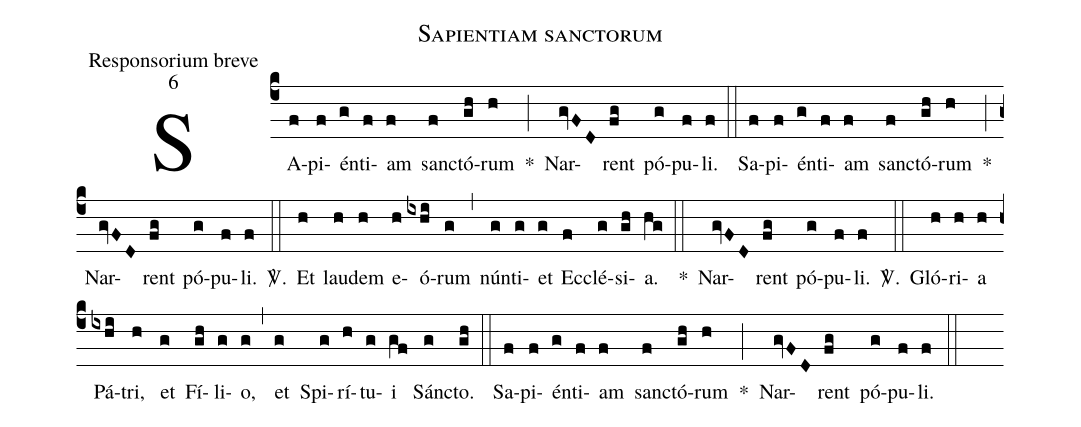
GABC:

name:Sapientiam sanctorum;
office-part:Responsorium breve;
mode:6;
%%
(c4) SA(f)pi(f)én(g)ti(f)am(f) sanc(f)tó(gh)rum(h) *(;) Nar(gvFD)rent(fg) pó(g)pu(f)li.(f) (::)
Sa(f)pi(f)én(g)ti(f)am(f) sanc(f)tó(gh)rum(h) *(;) Nar(gvFD)rent(fg) pó(g)pu(f)li.(f)
<sp>V/</sp>.(::) Et(h) lau(h)dem(h) e(h)ó(ixhi)rum(g) (,) nún(g)ti(g)et(g) Ec(f)clé(g)si(gh)a.(hg) (::)
*() Nar(gvFD)rent(fg) pó(g)pu(f)li.(f)
 <sp>V/</sp>.(::) Gló(h)ri(h)a(h) Pá(ixhi)tri, (h) et(g) Fí(gh)li(g)o,(g) (,) et(g) Spi(g)rí(h)tu(g)i(gf) Sánc(g)to.(gh) (::)
Sa(f)pi(f)én(g)ti(f)am(f) sanc(f)tó(gh)rum(h) *(;) Nar(gvFD)rent(fg) pó(g)pu(f)li.(f) (::)
